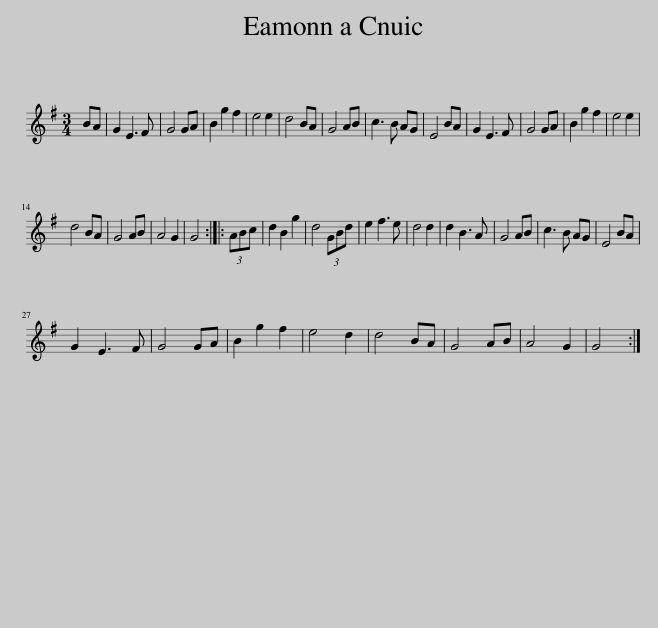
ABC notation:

X:1
L:1/8
M:3/4
I:linebreak $
K:G
V:1 treble
V:1
 BA | G2 E3 F | G4 GA | B2 g2 f2 | e4 e2 | %5
 d4 BA | G4 AB | c3 B AG | E4 BA | G2 E3 F | %10
 G4 GA | B2 g2 f2 | e4 e2 |$ d4 BA | G4 AB | %15
 A4 G2 | G4 :: (3ABc | d2 B2 g2 | d4 (3GBd | %20
 e2 f3 e | d4 d2 | d2 B3 A | G4 AB | c3 B AG | %25
 E4 BA |$ G2 E3 F | G4 GA | B2 g2 f2 | e4 d2 | %30
 d4 BA | G4 AB | A4 G2 | G4 :| %34
